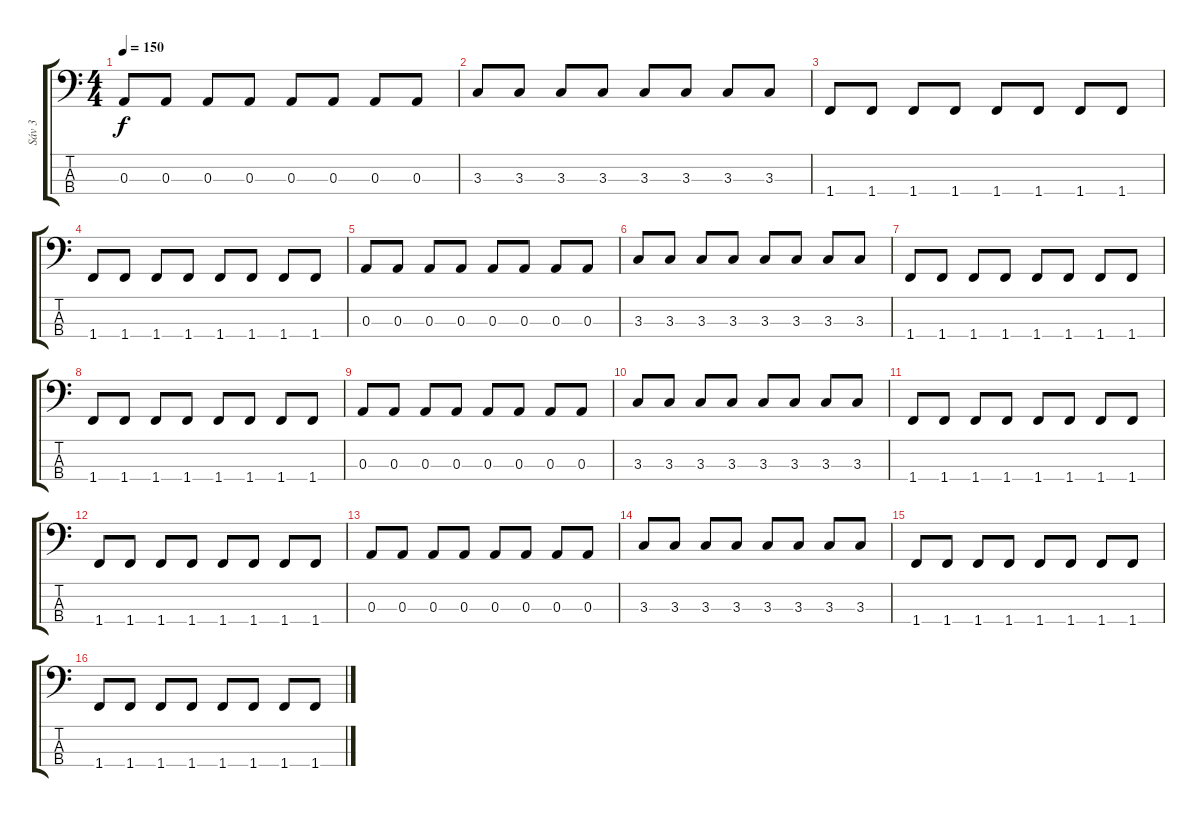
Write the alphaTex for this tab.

\track ("Sáv 3" "Sáv 3") {instrument electricbasspick}
\staff {score tabs}
\tuning (G2 D2 A1 E1) {hide}
\ts (4 4)
\tempo 150
\clef f4
\ks c
0.3.8{dy f} 0.3.8 0.3.8 0.3.8 0.3.8 0.3.8 0.3.8 0.3.8 |
3.3.8 3.3.8 3.3.8 3.3.8 3.3.8 3.3.8 3.3.8 3.3.8 |
1.4.8 1.4.8 1.4.8 1.4.8 1.4.8 1.4.8 1.4.8 1.4.8 |
1.4.8 1.4.8 1.4.8 1.4.8 1.4.8 1.4.8 1.4.8 1.4.8 |
0.3.8 0.3.8 0.3.8 0.3.8 0.3.8 0.3.8 0.3.8 0.3.8 |
3.3.8 3.3.8 3.3.8 3.3.8 3.3.8 3.3.8 3.3.8 3.3.8 |
1.4.8 1.4.8 1.4.8 1.4.8 1.4.8 1.4.8 1.4.8 1.4.8 |
1.4.8 1.4.8 1.4.8 1.4.8 1.4.8 1.4.8 1.4.8 1.4.8 |
0.3.8 0.3.8 0.3.8 0.3.8 0.3.8 0.3.8 0.3.8 0.3.8 |
3.3.8 3.3.8 3.3.8 3.3.8 3.3.8 3.3.8 3.3.8 3.3.8 |
1.4.8 1.4.8 1.4.8 1.4.8 1.4.8 1.4.8 1.4.8 1.4.8 |
1.4.8 1.4.8 1.4.8 1.4.8 1.4.8 1.4.8 1.4.8 1.4.8 |
0.3.8 0.3.8 0.3.8 0.3.8 0.3.8 0.3.8 0.3.8 0.3.8 |
3.3.8 3.3.8 3.3.8 3.3.8 3.3.8 3.3.8 3.3.8 3.3.8 |
1.4.8 1.4.8 1.4.8 1.4.8 1.4.8 1.4.8 1.4.8 1.4.8 |
1.4.8 1.4.8 1.4.8 1.4.8 1.4.8 1.4.8 1.4.8 1.4.8
